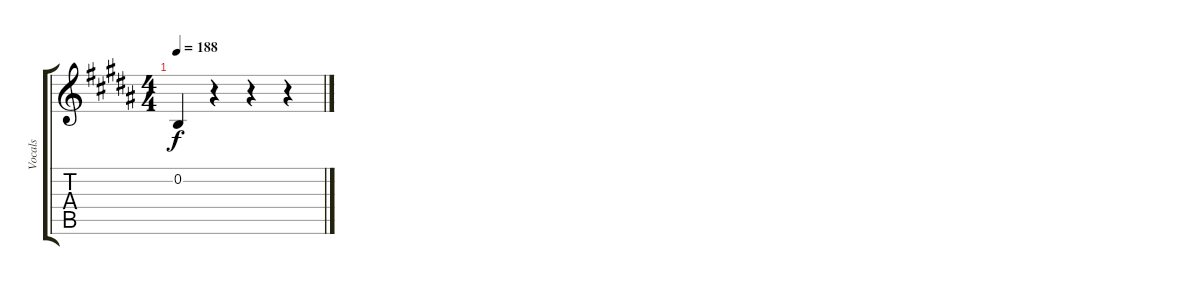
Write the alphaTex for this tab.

\track ("Vocals" "Vocals") {instrument clarinet}
\staff {score tabs}
\tuning (E4 B3 G3 D3 A2 E2) {hide}
\ts (4 4)
\tempo 188
\clef g2
\ks b
0.2{t}.4{dy f} r.4 r.4 r.4
